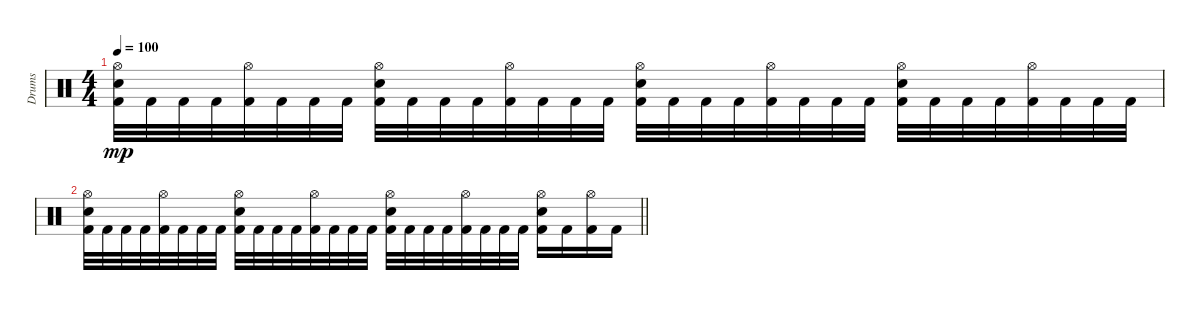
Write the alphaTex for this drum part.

\track ("Drums" "Drums") {instrument percussion}
\staff {score}
\articulation defaults
\ts (4 4)
\tempo 100
\clef neutral
\ks c
("Hi-Hat (open)" "Electric Snare (hit)" "Kick (hit) 2").32{dy mp} "Kick (hit) 2".32 "Kick (hit) 2".32 "Kick (hit) 2".32 ("Hi-Hat (open)" "Kick (hit) 2").32 "Kick (hit) 2".32 "Kick (hit) 2".32 "Kick (hit) 2".32 ("Hi-Hat (open)" "Electric Snare (hit)" "Kick (hit) 2").32 "Kick (hit) 2".32 "Kick (hit) 2".32 "Kick (hit) 2".32 ("Hi-Hat (open)" "Kick (hit) 2").32 "Kick (hit) 2".32 "Kick (hit) 2".32 "Kick (hit) 2".32 ("Hi-Hat (open)" "Electric Snare (hit)" "Kick (hit) 2").32 "Kick (hit) 2".32 "Kick (hit) 2".32 "Kick (hit) 2".32 ("Hi-Hat (open)" "Kick (hit) 2").32 "Kick (hit) 2".32 "Kick (hit) 2".32 "Kick (hit) 2".32 ("Hi-Hat (open)" "Electric Snare (hit)" "Kick (hit) 2").32 "Kick (hit) 2".32 "Kick (hit) 2".32 "Kick (hit) 2".32 ("Hi-Hat (open)" "Kick (hit) 2").32 "Kick (hit) 2".32 "Kick (hit) 2".32 "Kick (hit) 2".32 |
\barLineRight lightlight
("Hi-Hat (open)" "Electric Snare (hit)" "Kick (hit) 2").32 "Kick (hit) 2".32 "Kick (hit) 2".32 "Kick (hit) 2".32 ("Hi-Hat (open)" "Kick (hit) 2").32 "Kick (hit) 2".32 "Kick (hit) 2".32 "Kick (hit) 2".32 ("Hi-Hat (open)" "Electric Snare (hit)" "Kick (hit) 2").32 "Kick (hit) 2".32 "Kick (hit) 2".32 "Kick (hit) 2".32 ("Hi-Hat (open)" "Kick (hit) 2").32 "Kick (hit) 2".32 "Kick (hit) 2".32 "Kick (hit) 2".32 ("Hi-Hat (open)" "Electric Snare (hit)" "Kick (hit) 2").32 "Kick (hit) 2".32 "Kick (hit) 2".32 "Kick (hit) 2".32 ("Hi-Hat (open)" "Kick (hit) 2").32 "Kick (hit) 2".32 "Kick (hit) 2".32 "Kick (hit) 2".32 ("Hi-Hat (open)" "Electric Snare (hit)" "Kick (hit) 2").16 "Kick (hit) 2".16 ("Hi-Hat (open)" "Kick (hit) 2").16 "Kick (hit) 2".16
